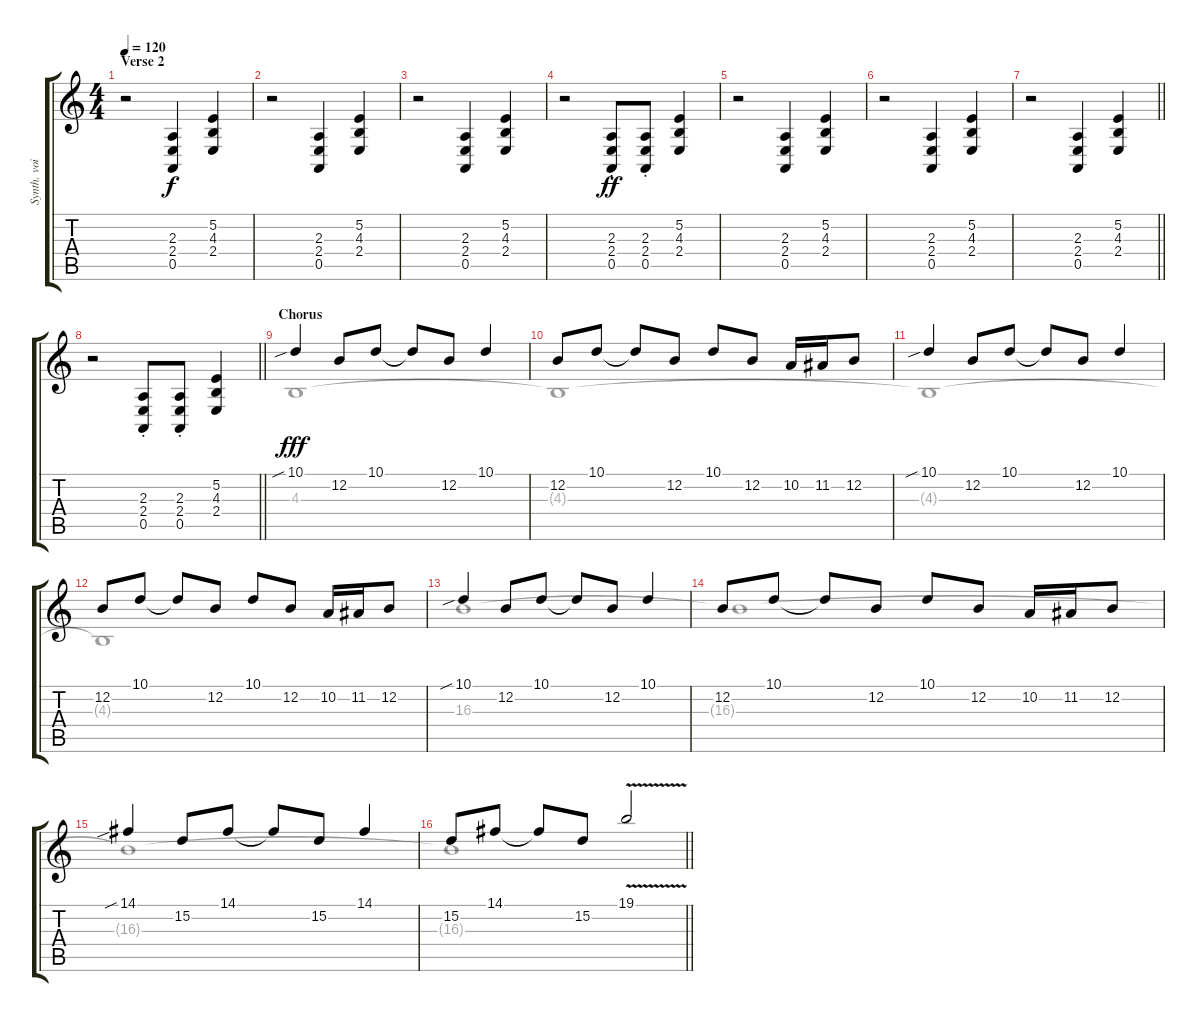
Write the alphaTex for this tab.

\track ("Synth. voice 1" "Synth. voi") {instrument synthbrass1}
\staff {score tabs}
\tuning (E4 B3 G3 D3 A2 E2) {hide}
\voice
\ts (4 4)
\section ("" "Verse 2")
\tempo 120
\clef g2
\ks c
r.2{dy f} (2.3 2.4 0.5).4 (5.2 4.3 2.4).4 |
r.2 (2.3 2.4 0.5).4 (5.2 4.3 2.4).4 |
r.2 (2.3 2.4 0.5).4 (5.2 4.3 2.4).4 |
r.2 (2.3{st} 2.4{st} 0.5{st}).8{dy ff} (2.3{st} 2.4{st} 0.5{st}).8 (5.2 4.3 2.4).4 |
r.2 (2.3 2.4 0.5).4 (5.2 4.3 2.4).4 |
r.2 (2.3 2.4 0.5).4 (5.2 4.3 2.4).4 |
\barLineRight lightlight
r.2 (2.3 2.4 0.5).4 (5.2 4.3 2.4).4 |
\barLineRight lightlight
r.2 (2.3{st} 2.4{st} 0.5{st}).8 (2.3{st} 2.4{st} 0.5{st}).8 (5.2 4.3 2.4).4 |
\section ("" "Chorus")
10.1{sib}.4{dy fff} 12.2.8 10.1.8 10.1{t}.8 12.2.8 10.1.4 |
12.2.8 10.1.8 10.1{t}.8 12.2.8 10.1.8 12.2.8 10.2.16 11.2.16 12.2.8 |
10.1{sib}.4 12.2.8 10.1.8 10.1{t}.8 12.2.8 10.1.4 |
12.2.8 10.1.8 10.1{t}.8 12.2.8 10.1.8 12.2.8 10.2.16 11.2.16 12.2.8 |
10.1{sib}.4 12.2.8 10.1.8 10.1{t}.8 12.2.8 10.1.4 |
12.2.8 10.1.8 10.1{t}.8 12.2.8 10.1.8 12.2.8 10.2.16 11.2.16 12.2.8 |
14.1{sib}.4 15.2.8 14.1.8 14.1{t}.8 15.2.8 14.1.4 |
\barLineRight lightlight
15.2.8 14.1.8 14.1{t}.8 15.2.8 19.1{v}.2
\voice
\clef g2
\ottava regular
\simile none
\ks c
|
|
|
|
|
|
\barLineRight lightlight
|
\barLineRight lightlight
|
4.3.1 |
4.3{t}.1 |
4.3{t}.1 |
4.3{t}.1 |
16.3.1 |
16.3{t}.1 |
16.3{t}.1 |
\barLineRight lightlight
16.3{t}.1
